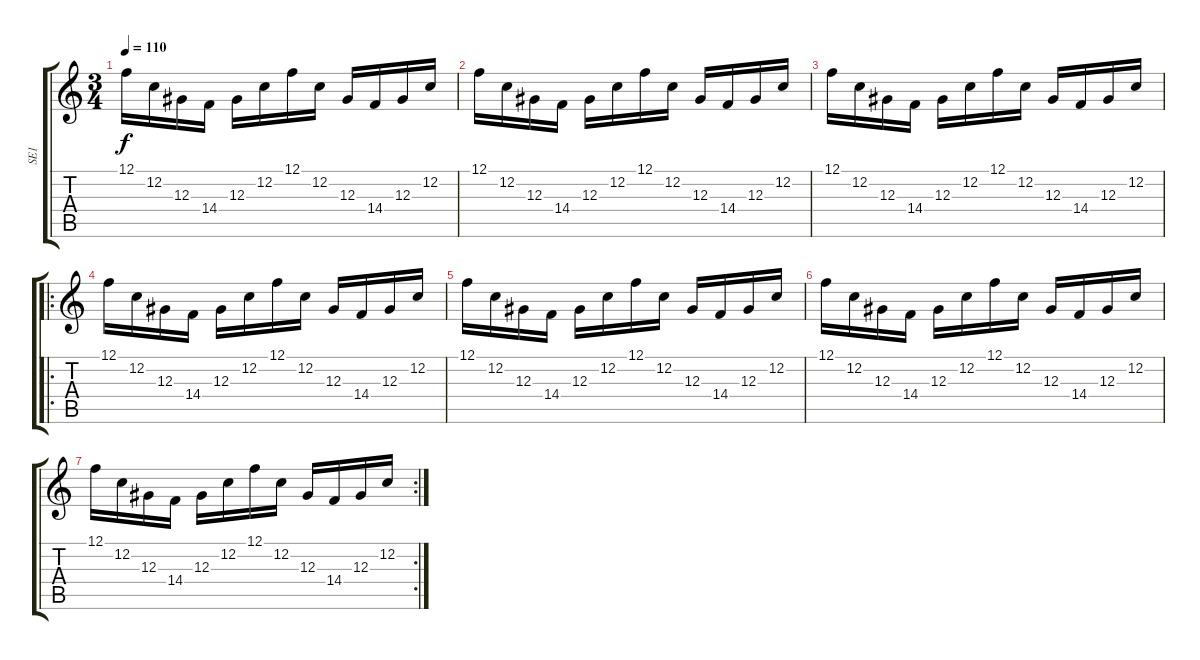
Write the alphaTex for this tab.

\track ("SE1" "SE1") {instrument stringensemble1}
\staff {score tabs}
\tuning (F4 C4 Ab3 Eb3 Bb2 F2) {hide}
\ts (3 4)
\tempo 110
\clef g2
\ks c
12.1.16{dy f} 12.2.16 12.3.16 14.4.16 12.3.16 12.2.16 12.1.16 12.2.16 12.3.16 14.4.16 12.3.16 12.2.16 |
12.1.16 12.2.16 12.3.16 14.4.16 12.3.16 12.2.16 12.1.16 12.2.16 12.3.16 14.4.16 12.3.16 12.2.16 |
12.1.16 12.2.16 12.3.16 14.4.16 12.3.16 12.2.16 12.1.16 12.2.16 12.3.16 14.4.16 12.3.16 12.2.16 |
\ro
12.1.16 12.2.16 12.3.16 14.4.16 12.3.16 12.2.16 12.1.16 12.2.16 12.3.16 14.4.16 12.3.16 12.2.16 |
12.1.16 12.2.16 12.3.16 14.4.16 12.3.16 12.2.16 12.1.16 12.2.16 12.3.16 14.4.16 12.3.16 12.2.16 |
12.1.16 12.2.16 12.3.16 14.4.16 12.3.16 12.2.16 12.1.16 12.2.16 12.3.16 14.4.16 12.3.16 12.2.16 |
\rc 2
12.1.16{volume 0} 12.2.16 12.3.16 14.4.16 12.3.16 12.2.16 12.1.16 12.2.16 12.3.16 14.4.16 12.3.16 12.2.16
